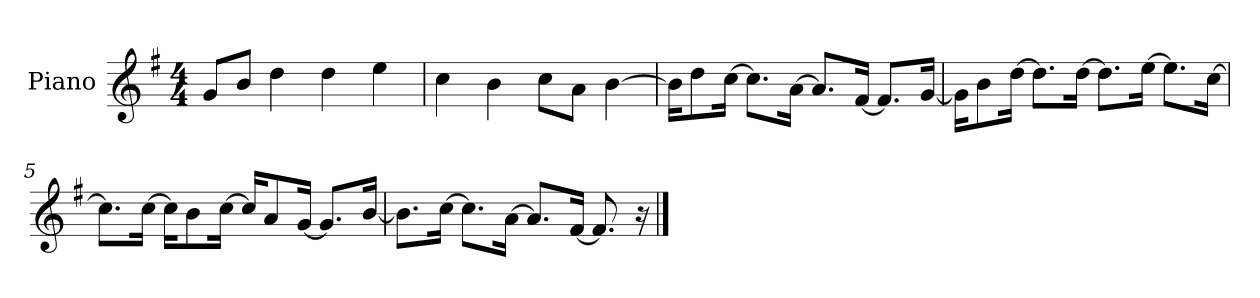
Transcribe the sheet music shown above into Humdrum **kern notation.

**kern
*part1
*staff1
*I"Piano
*I'P-no
*clefG2
*k[f#]
*M4/4
*MM90
=1
8g/L
8b/J
4dd\
4dd\
4ee\
=2
4cc\
4b\
8cc\L
8a\J
[4b\
=3
16b\KL]
8dd\
[16cc\Jk
8.cc\L]
[16a\Jk
8.a/L]
[16f#/Jk
8.f#/L]
[16g/Jk
=4
16g\KL]
8b\
[16dd\Jk
8.dd\L]
[16dd\Jk
8.dd\L]
[16ee\Jk
8.ee\L]
[16cc\Jk
!!LO:LB:g=z
=5
8.cc\L]
[16cc\Jk
16cc\KL]
8b\
[16cc\Jk
16cc/KL]
8a/
[16g/Jk
8.g/L]
[16b/Jk
=6
8.b\L]
[16cc\Jk
8.cc\L]
[16a\Jk
8.a/L]
[16f#/Jk
8.f#/]
16r
==
*-
